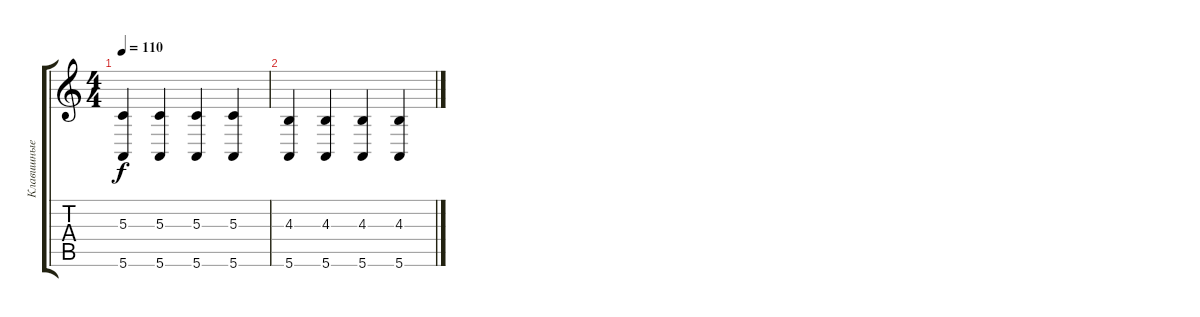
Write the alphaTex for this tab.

\track ("Клавишные" "Клавишные") {instrument shakuhachi}
\staff {score tabs}
\tuning (E4 B3 G3 D3 A2 E2) {hide}
\ts (4 4)
\tempo 110
\clef g2
\ks c
(5.3 5.6).4{dy f} (5.3 5.6).4 (5.3 5.6).4 (5.3 5.6).4 |
(4.3 5.6).4 (4.3 5.6).4 (4.3 5.6).4 (4.3 5.6).4
